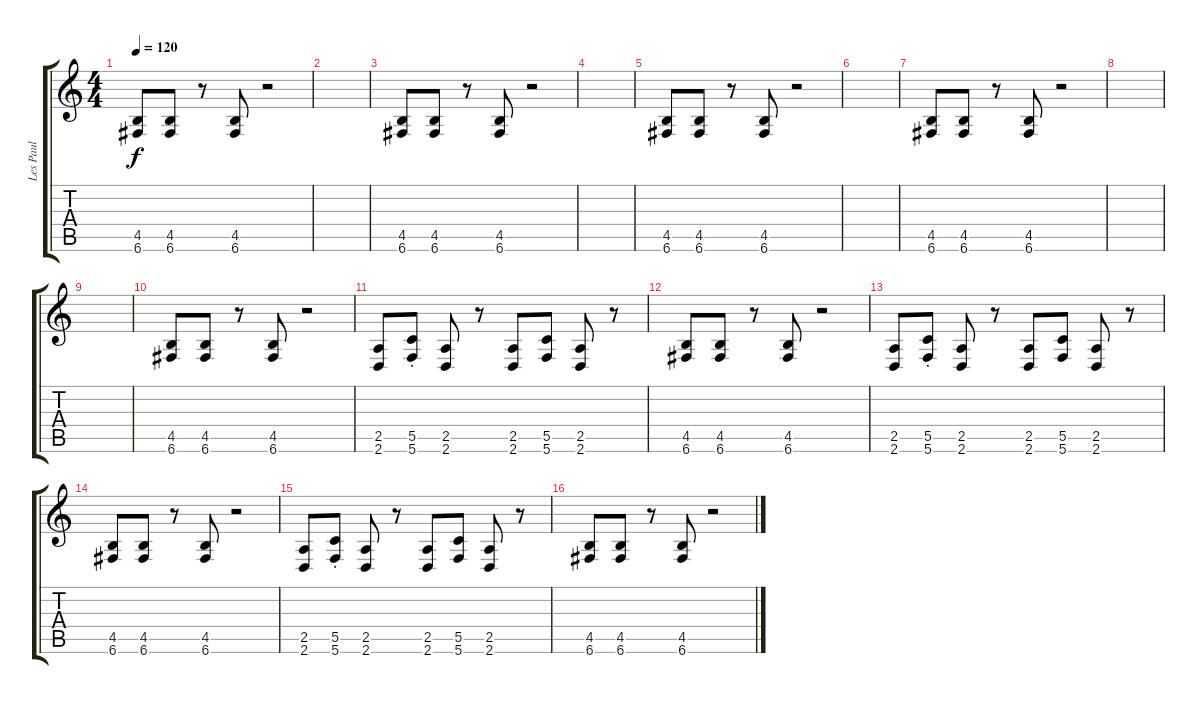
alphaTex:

\track ("Les Paul" "Les Paul") {instrument overdrivenguitar}
\staff {score tabs}
\tuning (D4 A3 F3 C3 G2 C2) {hide}
\ts (4 4)
\tempo 120
\clef g2
\ks c
(4.5 6.6).8{dy f} (4.5 6.6).8 r.8 (4.5 6.6).8 r.2 |
|
(4.5 6.6).8 (4.5 6.6).8 r.8 (4.5 6.6).8 r.2 |
|
(4.5 6.6).8 (4.5 6.6).8 r.8 (4.5 6.6).8 r.2 |
|
(4.5 6.6).8 (4.5 6.6).8 r.8 (4.5 6.6).8 r.2 |
|
|
(4.5 6.6).8 (4.5 6.6).8 r.8 (4.5 6.6).8 r.2 |
(2.5 2.6).8 (5.5 5.6{st}).8 (2.5 2.6).8 r.8 (2.5 2.6).8 (5.5 5.6).8 (2.5 2.6).8 r.8 |
(4.5 6.6).8 (4.5 6.6).8 r.8 (4.5 6.6).8 r.2 |
(2.5 2.6).8 (5.5 5.6{st}).8 (2.5 2.6).8 r.8 (2.5 2.6).8 (5.5 5.6).8 (2.5 2.6).8 r.8 |
(4.5 6.6).8 (4.5 6.6).8 r.8 (4.5 6.6).8 r.2 |
(2.5 2.6).8 (5.5 5.6{st}).8 (2.5 2.6).8 r.8 (2.5 2.6).8 (5.5 5.6).8 (2.5 2.6).8 r.8 |
(4.5 6.6).8 (4.5 6.6).8 r.8 (4.5 6.6).8 r.2
